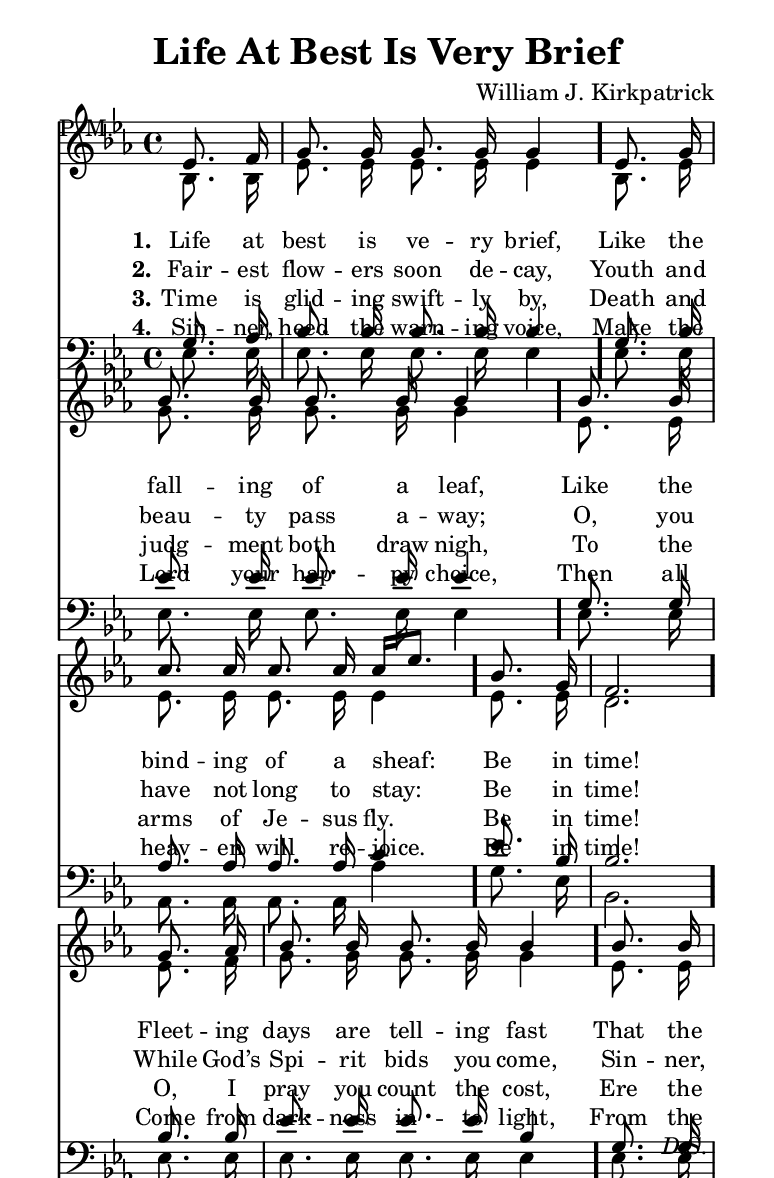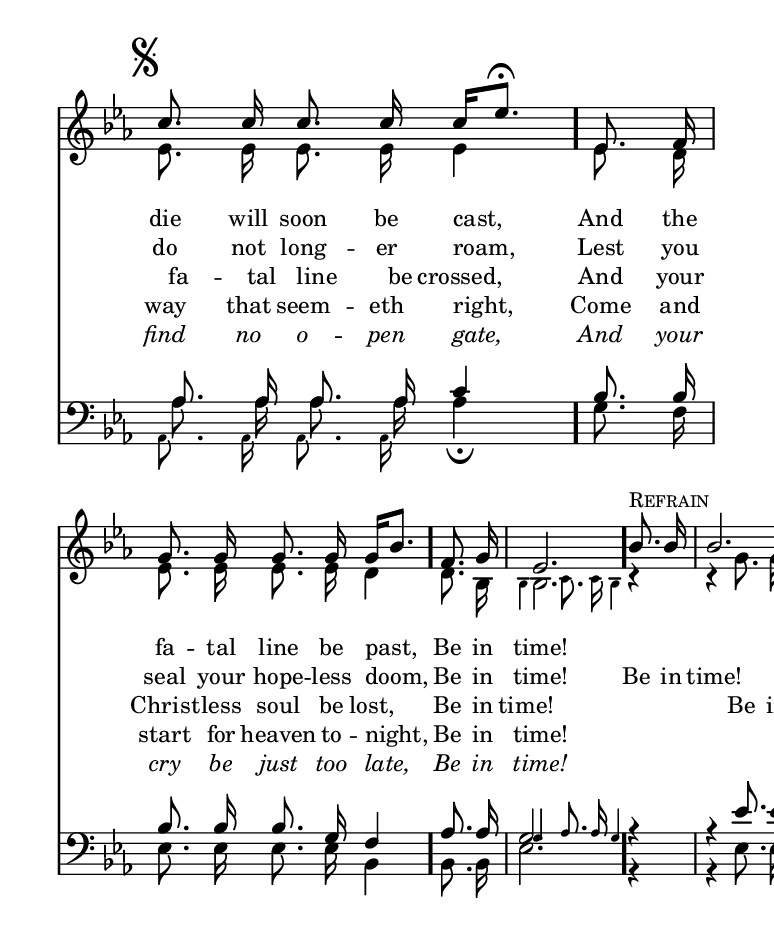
\include "common/global.ily"
\paper {
  \include "common/paper.ily"
  %ragged-bottom = ##t
  ragged-last-bottom = ##t
  systems-per-page = 4
  page-count = 2
  system-count = 6
}

\header{
  hymnnumber = "102"
  title = "Life At Best Is Very Brief"
  tunename = ""
  meter = "P. M."
  %poet = ""
  composer = "William J. Kirkpatrick"
  %copyright = ""
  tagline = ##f
}

% for fermata in MIDI
ta = { \tempo 4=80 }
tb = { \tempo 4=40 }
marksegno = { \mark \markup { \musicglyph #"scripts.segno" } }

patternAAds = { c8. c16 c8. c16 c4 }
patternAA = { \ta c8. c16 | \patternAAds }
patternABds = { \ta c8. c16 c8. c16 c16[ c8.] }
patternAB = { \ta c8. c16 \patternABds }
patternACds = { c8. c16 c8. c16 \tb c4 \ta }
patternAC = { \ta c8. c16 | \patternACds }

patternBA = { \ta c8. c16 | c2. }

patternCA = { \ta c8. c16 | c8. c16 c8. c16 c16 c8. }

lyricsInvis = { \override LyricText.stencil = ##f \override LyricHyphen.stencil = ##f }
lyricsVis = { \revert LyricText.stencil \revert LyricHyphen.stencil }

global = {
  \include "common/overrides.ily"
  \override Staff.TimeSignature.style = #'()
  \time 4/4
  \override Score.MetronomeMark.transparent = ##t % hide all fermata changes too
  \ta
  \key ees \major
  \partial 4
  \autoBeamOff
}

notesSoprano = {
\global
\relative c' {

  \changePitch \patternAA { ees f | g g g g g }
  \changePitch \patternAA { ees g | bes bes bes bes bes }
  \changePitch \patternAB { bes bes | c c c c c ees }
  \changePitch \patternBA { bes g | f }

  \changePitch \patternAA { g aes | bes bes bes bes bes}
  \changePitch \patternAB { bes bes | c c c c c ees \fermata }
  \changePitch \patternAB { ees, f | g g g g g bes }
  \changePitch \patternBA { f g | ees }

  << s^\markup { \small \caps "Refrain" }
  { bes'8. bes16 | bes2. \tuplet 3/2 { c8[ bes] g } | ees'2. } >>
  \changePitch \patternCA { d c | bes bes bes bes c bes }
  bes8. g16 | f2.
  \changePitch \patternAA { g aes | bes bes bes bes bes }
  bes8. bes16^\markup { \italic { Dal } \raise #1 \musicglyph #"scripts.segno" }

  \bar "|."

}
}

notesSopranoDS = {
\relative c'' {
  \changePitch \patternABds { c c c c c ees \fermata }
  \changePitch \patternAB { ees, f | g g g g g bes }
  \changePitch \patternBA { f g | ees }
}
}

notesAlto = {
\global
\relative e' {

  \changePitch \patternAA { bes bes | ees ees ees ees ees }
  \changePitch \patternAA { bes ees | g g g g g }
  \changePitch \patternAA { ees ees | ees ees ees ees ees }
  \changePitch \patternBA { ees ees | d }

  \changePitch \patternAA { ees f | g g g g g }
  \changePitch \patternAA { ees ees | ees ees ees ees ees }
  \changePitch \patternAA { ees d | ees ees ees ees d }
  \changePitch \patternBA { d bes | bes }

  r4 | r4 g'8. g16 g4 r4 | r4 g8. g16 g4
  \changePitch \patternCA { bes aes | g g g g aes g }
  g8. ees16 | d2.
  \changePitch \patternAA { ees f | g g g g g }
  ees8. ees16

}
}

notesAltoDS = {
\relative e' {
  \changePitch \patternAAds { ees ees ees ees ees }
  \changePitch \patternAA { ees d | ees ees ees ees d }
  \changePitch \patternBA { d bes | bes }
}
}

notesAltoSecond = {
\autoBeamOff
\relative e' {
\override NoteHead.font-size = #-4 {
\repeat unfold 29 \skip 4
bes4 c8. c16 bes4
}
}
}

notesTenor = {
\global
\relative a {

  \changePitch \patternAA { g aes | bes bes bes bes bes }
  \changePitch \patternAA { g bes | ees ees ees ees ees }
  \changePitch \patternAA { g, g | aes aes aes aes c }
  \changePitch \patternBA { ees bes | bes }

  \changePitch \patternAA { bes bes | ees ees ees ees bes }
  \changePitch \patternAA { g g | aes aes aes aes c }
  \changePitch \patternAA { bes bes | bes bes bes g f }
  \changePitch \patternBA { aes aes | g }

  r4 | r4 ees'8. ees16 ees4 r4 | r4 bes8. bes16 bes4
  \changePitch \patternCA { bes bes | ees ees ees ees ees ees }
  bes8. bes16 | bes4 bes8. bes16 bes4
  \changePitch \patternAA { bes bes | ees ees ees ees bes }
  g8. g16

}
}

notesTenorDS = {
\relative a {
  \changePitch \patternAAds { aes aes aes aes c }
  \changePitch \patternAA { bes bes | bes bes bes g f }
  \changePitch \patternBA { aes aes | g }
}
}

notesTenorSecond = {
\autoBeamOff
\relative a {
\override NoteHead.font-size = #-4 {
\repeat unfold 29 \skip 4
g4 aes8. aes16 g4
}
}
}

notesBass = {
\global
\relative f {

  \changePitch \patternAA { ees ees | ees ees ees ees ees }
  \changePitch \patternAA { ees ees | ees ees ees ees ees }
  \changePitch \patternAA { ees ees | aes, aes aes aes aes' }
  \changePitch \patternBA { g ees | bes }

  \changePitch \patternAA { ees ees | ees ees ees ees ees }
  \changePitch \patternAC { ees ees | aes aes aes aes aes \fermata }
  \changePitch \patternAA { g f | ees ees ees ees bes }
  \changePitch \patternBA { bes bes | ees }

  r4 | r4 ees8. ees16 ees4 r4 | r4 ees8. ees16 ees4
  \changePitch \patternCA { ees ees | ees ees ees ees ees ees }
  ees8. ees16 | bes4 bes'8. bes16 bes8[ aes8]
  \changePitch \patternAA { g f | ees ees ees ees ees }
  ees8. ees16

}
}

notesBassDS = {
\relative f {
  \changePitch \patternACds { aes aes aes aes aes }
  \changePitch \patternAA { g f | ees ees ees ees bes }
  \changePitch \patternBA { bes bes | ees }
}
}

notesBassSecond = {
\autoBeamOff
\relative f, {
\override NoteHead.font-size = #-4 {
\repeat unfold 21 \skip 4
aes8. aes16 aes8. aes16
}
}
}

Refrain = \lyricmode {

Be in time! Be in time! \bar "."
While the voice of Je -- sus calls you, \bar "."
Be in time! \bar "."
If in sin you long -- er wait, \bar "."
You may %{HIDE>%} \lyricsInvis %{<HIDE%} find no open gate,
And your cry be just too late,
Be in time! %{HIDE>%} \lyricsVis %{<HIDE%}

}

underWords = \lyricmode {

{ \repeat unfold 48 { \skip 4 } }
Be in time! Be in time!
{ \repeat unfold 11 { \skip 4 } }
Be in time!

}

segnoWords = \lyricmode {

{ \repeat unfold 32 { \skip 4 } }
\override LyricText #'font-shape = #'italic
D.S. find no o -- pen gate,
And your cry be just too late,
Be in time!

}

wordsA = \lyricmode {
\set stanza = "1."

Life at best is ve -- ry brief, \bar "."
Like the fall -- ing of a leaf, \bar "."
Like the bind -- ing of a sheaf: \bar "."
Be in time! \bar "."
Fleet -- ing days are tell -- ing fast \bar "."
That the %{HIDE>%} \marksegno %{<HIDE%} die will soon be cast, \bar "."
And the fa -- tal line be past, \bar "."
Be in time! \bar "."

}

wordsB = \lyricmode {
\set stanza = "2."

Fair -- est flow -- ers soon de -- cay,
Youth and beau -- ty pass a -- way;
O, you have not long to stay:
Be in time!
While God’s Spi -- rit bids you come,
Sin -- ner, do not long -- er roam,
Lest you seal your hope -- less doom,
Be in time!

\Refrain

}

wordsC = \lyricmode {
\set stanza = "3."

Time is glid -- ing swift -- ly by,
Death and judg -- ment both draw nigh,
To the arms of Je -- sus fly.
Be in time!
O, I pray you count the cost,
Ere the fa -- tal line be crossed,
And your Christ -- less soul be lost,
Be in time!

}

wordsD = \lyricmode {
\set stanza = "4."

Sin -- ner, heed the warn -- ing voice,
Make the Lord your hap -- py choice,
Then all heav -- en will re -- joice.
Be in time!
Come from dark -- ness in -- to light,
From the way that seem -- eth right,
Come and start for heaven to -- night,
Be in time!

}

music = \context ChoirStaff <<
    \context Staff = upper <<
      \set ChoirStaff.systemStartDelimiter = #'SystemStartBar
      \context Voice  = sopranos { \voiceOne << \notesSoprano >> }
      \context Voice  = altos { \voiceTwo << \notesAlto >> }
      \context Voice  = altosSecond { \voiceFour << \notesAltoSecond >> }
      \context Lyrics = one   \lyricsto sopranos \wordsA
      \context Lyrics = two   \lyricsto sopranos \wordsB
      \context Lyrics = three \lyricsto sopranos \wordsC
      \context Lyrics = four  \lyricsto sopranos \wordsD
    >>
    \new Lyrics \with { alignAboveContext = men } \lyricsto sopranos \segnoWords
    \context Staff = men <<
      \clef bass
      \context Voice  = tenors { \voiceOne << \notesTenor >> }
      \context Voice  = tenorsSecond { \voiceThree << \notesTenorSecond >> }
      \context Voice  = basses { \voiceTwo << \notesBass >> }
      \context Voice  = bassesSecond { \voiceFour << \notesBassSecond >> }
    >>
    \context Lyrics = three  \lyricsto tenors \underWords % XXX this causes alignment issues with soprano words ("fly", "lost")
  >>

musicDS = \context ChoirStaff <<
    \context Staff = upper <<
      \set ChoirStaff.systemStartDelimiter = #'SystemStartBar
      \context Voice  = sopranos { \voiceOne { \notesSoprano \notesSopranoDS } }
      \context Voice  = altos { \voiceTwo { \notesAlto \notesAltoDS } }
      \context Voice  = altosSecond { \voiceFour << \notesAltoSecond >> }
    >>
    \context Staff = men <<
      \clef bass
      \context Voice  = tenors { \voiceOne { \notesTenor \notesTenorDS } }
      \context Voice  = tenorsSecond { \voiceThree << \notesTenorSecond >> }
      \context Voice  = basses { \voiceTwo { \notesBass \notesBassDS } }
      \context Voice  = bassesSecond { \voiceFour << \notesBassSecond >> }
    >>
  >>

\score {
  \music
  \layout {
    \include "common/layout.ily"
  }
}

\score {
  \musicDS
  \midi{
    \include "common/midi.ily"
  }
}

\version "2.18.0"  % necessary for upgrading to future LilyPond versions.

% vi:set et ts=2 sw=2 ai nocindent syntax=lilypond
